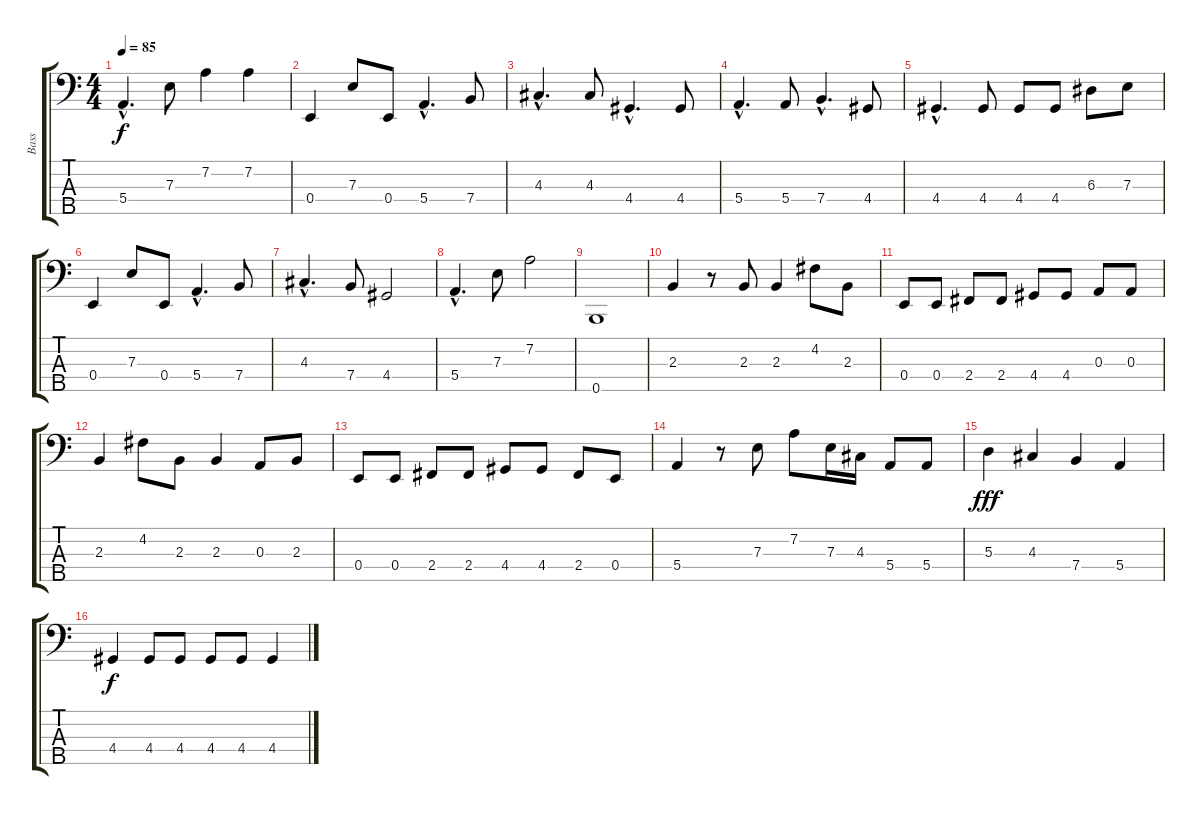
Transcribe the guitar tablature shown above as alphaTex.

\track ("Bass" "Bass") {instrument electricbassfinger}
\staff {score tabs}
\tuning (G2 D2 A1 E1 B0) {hide}
\ts (4 4)
\tempo 85
\clef f4
\ks c
5.4{hac}.4{d dy f} 7.3.8 7.2.4 7.2.4 |
0.4.4 7.3.8 0.4.8 5.4{hac}.4{d} 7.4.8 |
4.3{hac}.4{d} 4.3.8 4.4{hac}.4{d} 4.4.8 |
5.4{hac}.4{d} 5.4.8 7.4{hac}.4{d} 4.4.8 |
4.4{hac}.4{d} 4.4.8 4.4.8 4.4.8 6.3.8 7.3.8 |
0.4.4 7.3.8 0.4.8 5.4{hac}.4{d} 7.4.8 |
4.3{hac}.4{d} 7.4.8 4.4.2 |
5.4{hac}.4{d} 7.3.8 7.2.2 |
0.5.1 |
2.3.4 r.8 2.3.8 2.3.4 4.2.8 2.3.8 |
0.4.8 0.4.8 2.4.8 2.4.8 4.4.8 4.4.8 0.3.8 0.3.8 |
2.3.4 4.2.8 2.3.8 2.3.4 0.3.8 2.3.8 |
0.4.8 0.4.8 2.4.8 2.4.8 4.4.8 4.4.8 2.4.8 0.4.8 |
5.4.4 r.8 7.3.8 7.2.8 7.3.16 4.3.16 5.4.8 5.4.8 |
5.3.4{dy fff} 4.3.4 7.4.4 5.4.4 |
4.4.4{dy f} 4.4.8 4.4.8 4.4.8 4.4.8 4.4.4
